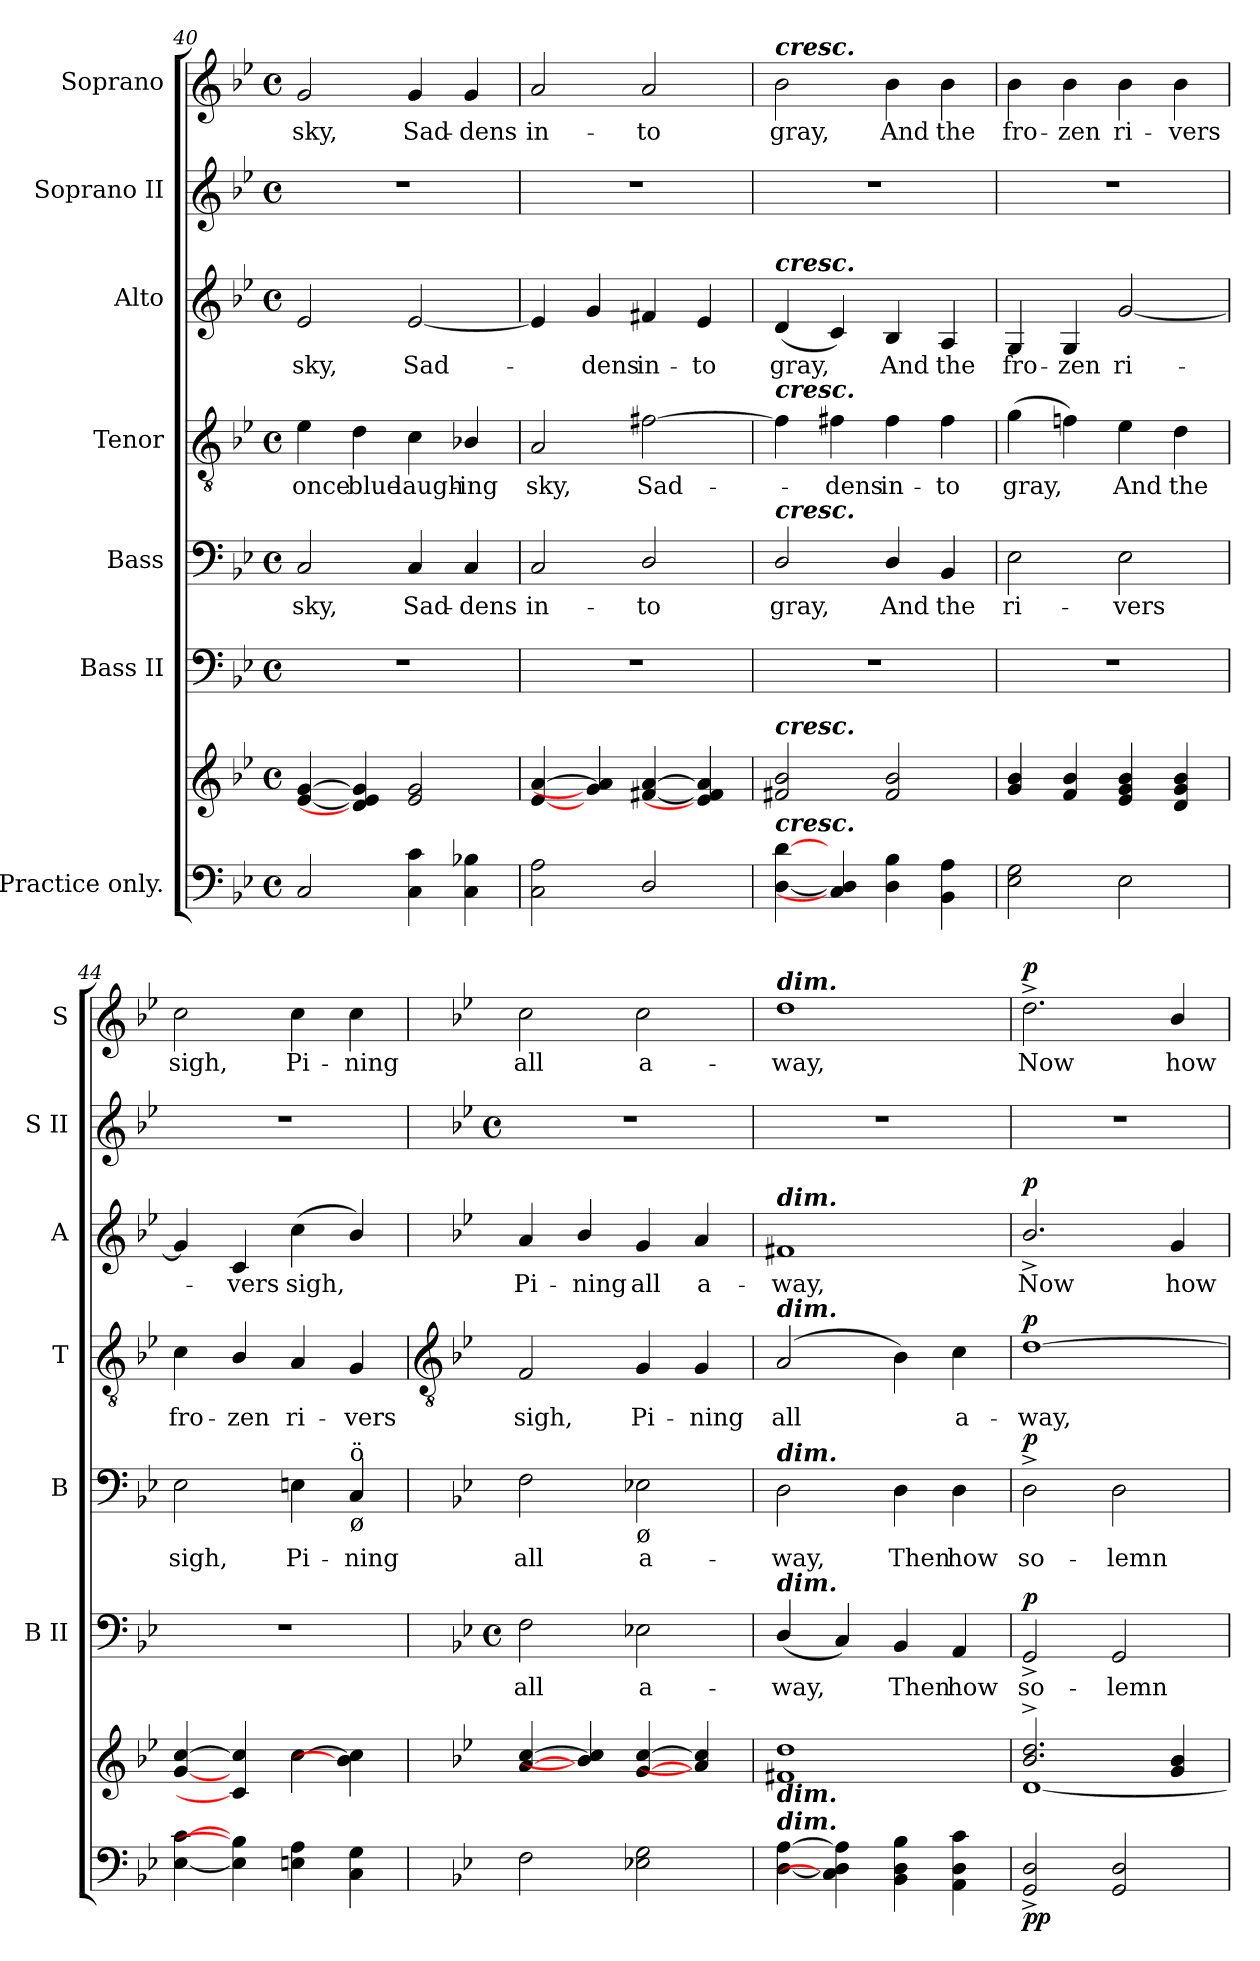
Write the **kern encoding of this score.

**kern	**kern	**dynam	**kern	**text	**dynam	**kern	**text	**dynam	**kern	**text	**dynam	**kern	**text	**dynam	**kern	**kern	**text	**dynam
*part7	*part7	*part7	*part6	*part6	*part6	*part5	*part5	*part5	*part4	*part4	*part4	*part3	*part3	*part3	*part2	*part1	*part1	*part1
*staff8	*staff7	*staff7/8	*staff6	*staff6	*staff6	*staff5	*staff5	*staff5	*staff4	*staff4	*staff4	*staff3	*staff3	*staff3	*staff2	*staff1	*staff1	*staff1
*I"Practice only.	*	*	*I"Bass II	*	*	*I"Bass	*	*	*I"Tenor	*	*	*I"Alto	*	*	*I"Soprano II	*I"Soprano	*	*
*	*	*	*I'B II	*	*	*I'B	*	*	*I'T	*	*	*I'A	*	*	*I'S II	*I'S	*	*
!!LO:LB:g=z
*clefF4	*clefG2	*	*clefF4	*	*	*clefF4	*	*	*clefGv2	*	*	*clefG2	*	*	*clefG2	*clefG2	*	*
*k[b-e-]	*k[b-e-]	*	*k[b-e-]	*	*	*k[b-e-]	*	*	*k[b-e-]	*	*	*k[b-e-]	*	*	*k[b-e-]	*k[b-e-]	*	*
*B-:	*B-:	*	*B-:	*	*	*B-:	*	*	*B-:	*	*	*B-:	*	*	*B-:	*B-:	*	*
*M4/4	*M4/4	*	*M4/4	*	*	*M4/4	*	*	*M4/4	*	*	*M4/4	*	*	*M4/4	*M4/4	*	*
*met(c)	*met(c)	*	*met(c)	*	*	*met(c)	*	*	*met(c)	*	*	*met(c)	*	*	*met(c)	*met(c)	*	*
=40	=40	=40	=40	=40	=40	=40	=40	=40	=40	=40	=40	=40	=40	=40	=40	=40	=40	=40
!	!	!	!	!	!	!	!LO:LY:b	!	!	!LO:LY:b	!	!	!LO:LY:b	!	!	!	!LO:LY:b	!
2C	[4e- [4g	.	1r	.	.	2C	sky,	.	4e-	once	.	2e-	sky,	.	1r	2g	sky,	.
!	!	!	!	!	!	!	!	!	!	!LO:LY:b	!	!	!	!	!	!	!	!
.	4d] 4e-] 4g]	.	.	.	.	.	.	.	4d	blue	.	.	.	.	.	.	.	.
!	!	!	!	!	!	!	!LO:LY:b	!	!	!LO:LY:b	!	!	!LO:LY:b	!	!	!	!LO:LY:b	!
4C 4c	2e- 2g	.	.	.	.	4C	Sad-	.	4c	laugh-	.	[2e-	Sad-	.	.	4g	Sad-	.
!	!	!	!	!	!	!	!LO:LY:b	!	!	!LO:LY:b	!	!	!	!	!	!	!LO:LY:b	!
4C 4B-X	.	.	.	.	.	4C	-dens	.	4B-X/	-ing	.	.	.	.	.	4g	-dens	.
=41	=41	=41	=41	=41	=41	=41	=41	=41	=41	=41	=41	=41	=41	=41	=41	=41	=41	=41
!	!	!	!	!	!	!	!LO:LY:b	!	!	!LO:LY:b	!	!	!	!	!	!	!LO:LY:b	!
2C 2A	[4e- [4a	.	1r	.	.	2C	in-	.	2A	sky,	.	4e-]	.	.	1r	2a	in-	.
!	!	!	!	!	!	!	!	!	!	!	!	!	!LO:LY:b	!	!	!	!	!
.	4g] 4a]	.	.	.	.	.	.	.	.	.	.	4g	dens	.	.	.	.	.
!	!	!	!	!	!	!	!LO:LY:b	!	!	!LO:LY:b	!	!	!LO:LY:b	!	!	!	!LO:LY:b	!
2D/	[4f#X [4a	.	.	.	.	2D/	-to	.	[2f#X	Sad-	.	4f#X	in-	.	.	2a	-to	.
!	!	!	!	!	!	!	!	!	!	!	!	!	!LO:LY:b	!	!	!	!	!
.	4e-] 4f#] 4a]	.	.	.	.	.	.	.	.	.	.	4e-	-to	.	.	.	.	.
=42	=42	=42	=42	=42	=42	=42	=42	=42	=42	=42	=42	=42	=42	=42	=42	=42	=42	=42
!	!	!	!	!	!	!	!	!	!	!	!	!	!	!	!	!LO:TX:a:Bi:t=cresc.	!	!
!	!	!	!	!	!	!	!	!	!	!	!	!LO:TX:a:Bi:t=cresc.	!	!	!	!	!	!
!	!	!	!	!	!	!	!	!	!LO:TX:a:Bi:t=cresc.	!	!	!	!	!	!	!	!	!
!	!	!	!	!	!	!LO:TX:a:Bi:t=cresc.	!	!	!	!	!	!	!	!	!	!	!	!
!	!LO:TX:a:Bi:t=cresc.	!	!	!	!	!	!	!	!	!	!	!	!	!	!	!	!	!
!LO:TX:a:Bi:t=cresc.	!	!	!	!	!	!	!	!	!	!	!	!	!	!	!	!	!	!
!	!	!	!	!	!	!	!LO:LY:b	!	!	!	!	!	!LO:LY:b	!	!	!	!LO:LY:b	!
[4D\ [4d\	2f#X 2b-	.	1r	.	.	2D/	gray,	.	4f#]	.	.	(<4d	gray,	.	1r	2b-	gray,	.
!	!	!	!	!	!	!	!	!	!	!LO:LY:b	!	!	!	!	!	!	!	!
4C] 4D]	.	.	.	.	.	.	.	.	4f#	dens	.	4c)	.	.	.	.	.	.
!	!	!	!	!	!	!	!LO:LY:b	!	!	!LO:LY:b	!	!	!LO:LY:b	!	!	!	!LO:LY:b	!
4D\ 4B-\	2f# 2b-	.	.	.	.	4D/	And	.	4f#	in-	.	4B-	And	.	.	4b-	And	.
!	!	!	!	!	!	!	!LO:LY:b	!	!	!LO:LY:b	!	!	!LO:LY:b	!	!	!	!LO:LY:b	!
4BB- 4A	.	.	.	.	.	4BB-	the	.	4f#	-to	.	4A	the	.	.	4b-	the	.
=43	=43	=43	=43	=43	=43	=43	=43	=43	=43	=43	=43	=43	=43	=43	=43	=43	=43	=43
!	!	!	!	!	!	!	!LO:LY:b	!	!	!LO:LY:b	!	!	!LO:LY:b	!	!	!	!LO:LY:b	!
2E- 2G	4g 4b-	.	1r	.	.	2E-	ri-	.	(>4g	gray,	.	4G	fro-	.	1r	4b-	fro-	.
!	!	!	!	!	!	!	!	!	!	!	!	!	!LO:LY:b	!	!	!	!LO:LY:b	!
.	4f 4b-	.	.	.	.	.	.	.	4fn)	.	.	4G	-zen	.	.	4b-	-zen	.
!	!	!	!	!	!	!	!LO:LY:b	!	!	!LO:LY:b	!	!	!LO:LY:b	!	!	!	!LO:LY:b	!
2E-	4e- 4g 4b-	.	.	.	.	2E-	-vers	.	4e-	And	.	[2g	ri-	.	.	4b-	ri-	.
!	!	!	!	!	!	!	!	!	!	!LO:LY:b	!	!	!	!	!	!	!LO:LY:b	!
.	4d 4g 4b-	.	.	.	.	.	.	.	4d	the	.	.	.	.	.	4b-	-vers	.
=44	=44	=44	=44	=44	=44	=44	=44	=44	=44	=44	=44	=44	=44	=44	=44	=44	=44	=44
!	!	!	!	!	!	!	!LO:LY:b	!	!	!LO:LY:b	!	!	!	!	!	!	!LO:LY:b	!
[4E- [4c	[4g [4cc	.	1r	.	.	2E-	sigh,	.	4c	fro-	.	4g]	.	.	1r	2cc	sigh,	.
!	!	!	!	!	!	!	!	!	!	!LO:LY:b	!	!	!LO:LY:b	!	!	!	!	!
4E-] 4B-]	4c] 4cc]	.	.	.	.	.	.	.	4B-/	-zen	.	4c	vers	.	.	.	.	.
!	!	!	!	!	!	!	!LO:LY:b	!	!	!LO:LY:b	!	!	!LO:LY:b	!	!	!	!LO:LY:b	!
4En 4A	[4cc	.	.	.	.	4En	Pi-	.	4A	ri-	.	(<4cc	sigh,	.	.	4cc	Pi-	.
!	!	!	!	!	!	!LO:TX:b:t=ø	!	!	!	!	!	!	!	!	!	!	!	!
!	!	!	!	!	!	!LO:TX:a:t=ö	!	!	!	!	!	!	!	!	!	!	!	!
!	!	!	!	!	!	!	!LO:LY:b	!	!	!LO:LY:b	!	!	!	!	!	!	!LO:LY:b	!
4C 4G	4b-] 4cc]	.	.	.	.	4C	-ning	.	4G	-vers	.	4b-/)	.	.	.	4cc	-ning	.
!!LO:LB:g=z
=45	=45	=45	=45	=45	=45	=45	=45	=45	=45	=45	=45	=45	=45	=45	=45	=45	=45	=45
*	*	*	*	*	*	*	*	*	*clefGv2	*	*	*	*	*	*	*	*	*
*	*	*	*k[b-e-]	*	*	*	*	*	*	*	*	*	*	*	*	*	*	*
*	*	*	*B-:	*	*	*	*	*	*	*	*	*	*	*	*	*	*	*
*	*	*	*M4/4	*	*	*	*	*	*	*	*	*	*	*	*M4/4	*	*	*
*	*	*	*met(c)	*	*	*	*	*	*	*	*	*	*	*	*met(c)	*	*	*
*	*^	*	*	*	*	*	*	*	*	*	*	*	*	*	*	*	*	*
!	!	!	!	!	!LO:LY:b	!	!	!LO:LY:b	!	!	!LO:LY:b	!	!	!LO:LY:b	!	!	!	!LO:LY:b	!
2F	[4a [4cc	1ryy	.	2F	all	.	2F	all	.	2F	sigh,	.	4a	Pi-	.	1r	2cc	all	.
!	!	!	!	!	!	!	!	!	!	!	!	!	!	!LO:LY:b	!	!	!	!	!
.	4b-] 4cc]	.	.	.	.	.	.	.	.	.	.	.	4b-/	-ning	.	.	.	.	.
!	!	!	!	!	!	!	!LO:TX:b:t=ø	!	!	!	!	!	!	!	!	!	!	!	!
!	!	!	!	!	!LO:LY:b	!	!	!LO:LY:b	!	!	!LO:LY:b	!	!	!LO:LY:b	!	!	!	!LO:LY:b	!
2E-X 2G	[4g [4cc	.	.	2E-X	a-	.	2E-X	a-	.	4G	Pi-	.	4g	all	.	.	2cc	a-	.
!	!	!	!	!	!	!	!	!	!	!	!LO:LY:b	!	!	!LO:LY:b	!	!	!	!	!
.	4a] 4cc]	.	.	.	.	.	.	.	.	4G	-ning	.	4a	a-	.	.	.	.	.
=46	=46	=46	=46	=46	=46	=46	=46	=46	=46	=46	=46	=46	=46	=46	=46	=46	=46	=46	=46
!	!	!	!	!	!	!	!	!	!	!	!	!	!	!	!	!	!LO:TX:a:Bi:t=dim.	!	!
!	!	!	!	!	!	!	!	!	!	!	!	!	!LO:TX:a:Bi:t=dim.	!	!	!	!	!	!
!	!	!	!	!	!	!	!	!	!	!LO:TX:a:Bi:t=dim.	!	!	!	!	!	!	!	!	!
!	!	!	!	!	!	!	!LO:TX:a:Bi:t=dim.	!	!	!	!	!	!	!	!	!	!	!	!
!	!	!	!	!LO:TX:a:Bi:t=dim.	!	!	!	!	!	!	!	!	!	!	!	!	!	!	!
!	!LO:TX:b:Bi:t=dim.	!	!	!	!	!	!	!	!	!	!	!	!	!	!	!	!	!	!
!LO:TX:a:Bi:t=dim.	!	!	!	!	!	!	!	!	!	!	!	!	!	!	!	!	!	!	!
!	!	!	!	!	!LO:LY:b	!	!	!LO:LY:b	!	!	!LO:LY:b	!	!	!LO:LY:b	!	!	!	!LO:LY:b	!
[4D\ [4A\	1f#X 1dd	1ryy	.	(<4D/	-way,	.	2D	-way,	.	(<2A	all	.	1f#X	-way,	.	1r	1dd	-way,	.
4C] 4D] 4A]	.	.	.	4C)	.	.	.	.	.	.	.	.	.	.	.	.	.	.	.
!	!	!	!	!	!LO:LY:b	!	!	!LO:LY:b	!	!	!	!	!	!	!	!	!	!	!
4BB- 4D 4B-	.	.	.	4BB-	Then	.	4D	Then	.	4B-)	.	.	.	.	.	.	.	.	.
!	!	!	!	!	!LO:LY:b	!	!	!LO:LY:b	!	!	!LO:LY:b	!	!	!	!	!	!	!	!
4AA 4D 4c	.	.	.	4AA	how	.	4D	how	.	4c	a-	.	.	.	.	.	.	.	.
=47	=47	=47	=47	=47	=47	=47	=47	=47	=47	=47	=47	=47	=47	=47	=47	=47	=47	=47	=47
!	!	!	!LO:DY:b=2	!	!LO:LY:b	!	!	!LO:LY:b	!	!	!LO:LY:b	!	!	!LO:LY:b	!	!	!	!LO:LY:b	!
!	!	!	!LO:DY:n=1:b	!	!	!LO:DY:b	!	!	!LO:DY:b	!	!	!LO:DY:b	!	!	!LO:DY:b	!	!	!	!LO:DY:b
2GG^ 2D^	2.b-/^ 2.dd/^	[1d\	p p	2GG^	so-	p	2D^	so-	p	[1d	way,	p	2.b-^/	Now	p	1r	2.dd^	Now	p
!	!	!	!	!	!LO:LY:b	!	!	!LO:LY:b	!	!	!	!	!	!	!	!	!	!	!
2GG 2D	.	.	.	2GG	-lemn	.	2D	-lemn	.	.	.	.	.	.	.	.	.	.	.
!	!	!	!	!	!	!	!	!	!	!	!	!	!	!LO:LY:b	!	!	!	!LO:LY:b	!
.	4g/ 4b-/	.	.	.	.	.	.	.	.	.	.	.	4g	how	.	.	4b-/	how	.
*	*v	*v	*	*	*	*	*	*	*	*	*	*	*	*	*	*	*	*	*
=	=	=	=	=	=	=	=	=	=	=	=	=	=	=	=	=	=	=
*-	*-	*-	*-	*-	*-	*-	*-	*-	*-	*-	*-	*-	*-	*-	*-	*-	*-	*-
